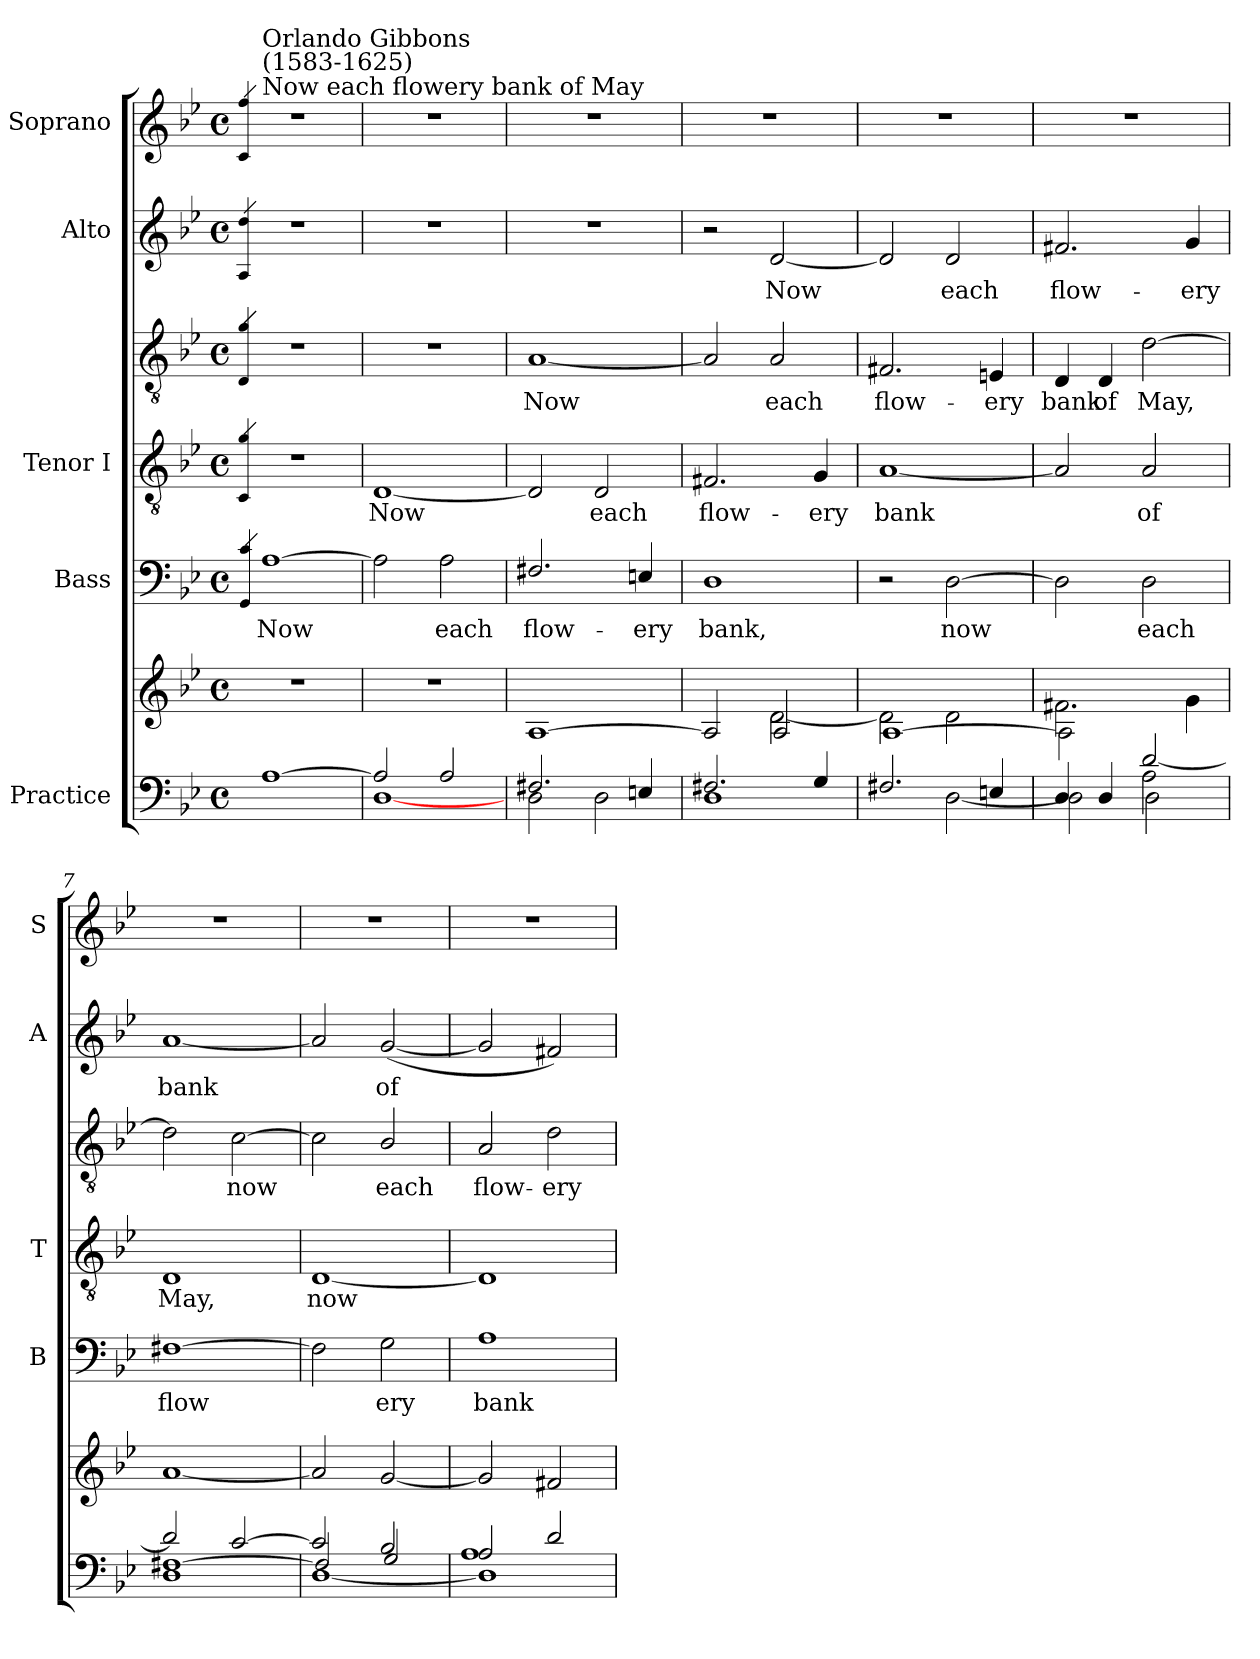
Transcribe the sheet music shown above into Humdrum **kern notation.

**kern	**kern	**kern	**text	**kern	**text	**kern	**text	**kern	**text	**kern
*part5	*part5	*part4	*part4	*part3	*part3	*part3	*part3	*part2	*part2	*part1
*staff7	*staff6	*staff5	*staff5	*staff4	*staff4	*staff3	*staff3	*staff2	*staff2	*staff1
*I"Practice	*	*I"Bass	*	*I"Tenor I	*	*	*	*I"Alto	*	*I"Soprano
*	*	*I'B	*	*I'T	*	*	*	*I'A	*	*I'S
*clefF4	*clefG2	*clefF4	*	*clefGv2	*	*clefGv2	*	*clefG2	*	*clefG2
*k[b-e-]	*k[b-e-]	*k[b-e-]	*	*k[b-e-]	*	*k[b-e-]	*	*k[b-e-]	*	*k[b-e-]
*B-:	*B-:	*B-:	*	*B-:	*	*B-:	*	*B-:	*	*B-:
*M4/4	*M4/4	*M4/4	*	*M4/4	*	*M4/4	*	*M4/4	*	*M4/4
*met(c)	*met(c)	*met(c)	*	*met(c)	*	*met(c)	*	*met(c)	*	*met(c)
=1	=1	=1	=1	=1	=1	=1	=1	=1	=1	=1
.	.	4qGG/ 4qc/	.	4qC/ 4qg/	.	4qD/ 4qg/	.	4qA/ 4qdd/	.	4qc/ 4qff/
*^	*	*	*	*	*	*	*	*	*	*
*	*^	*	*	*	*	*	*	*	*	*	*
!	!	!	!	!	!	!	!	!	!	!	!	!LO:TX:a:t=Now each flowery bank of May
!	!	!	!	!	!	!	!	!	!	!	!	!LO:TX:a:t=Orlando Gibbons\n(1583-1625)
!	!	!	!	!	!LO:LY:b	!	!	!	!	!	!	!
1ryy	1ryy	[1A	1r	[1A	Now	1r	.	1r	.	1r	.	1r
=2	=2	=2	=2	=2	=2	=2	=2	=2	=2	=2	=2	=2
!	!	!	!	!	!	!	!LO:LY:b	!	!	!	!	!
1ryy	[<1D	2A/]	1r	2A\]	.	[1D	Now	1r	.	1r	.	1r
!	!	!	!	!	!LO:LY:b	!	!	!	!	!	!	!
.	.	2A/	.	2A\	each	.	.	.	.	.	.	.
=3	=3	=3	=3	=3	=3	=3	=3	=3	=3	=3	=3	=3
*	*	*	*^	*	*	*	*	*	*	*	*	*
*	*	*	*	*^	*	*	*	*	*	*	*	*	*
!	!	!	!	!	!	!	!LO:LY:b	!	!	!	!LO:LY:b	!	!	!
*	*v	*v	*	*	*	*	*	*	*	*	*	*	*	*
2D\	2.F#X/	1ryy	1ryy	[1A	2.F#X/	flow-	2D/]	.	[1A	Now	1r	.	1r
!	!	!	!	!	!	!	!	!LO:LY:b	!	!	!	!	!
2D\	.	.	.	.	.	.	2D/	each	.	.	.	.	.
!	!	!	!	!	!	!LO:LY:b	!	!	!	!	!	!	!
.	4En/	.	.	.	4En/	-ery	.	.	.	.	.	.	.
=4	=4	=4	=4	=4	=4	=4	=4	=4	=4	=4	=4	=4	=4
!	!	!	!	!	!	!LO:LY:b	!	!LO:LY:b	!	!	!	!	!
2.F#X/	1D	1ryy	2ryy	2A/]	1D	bank,	2.F#X/	flow-	2A/]	.	2r	.	1r
!	!	!	!	!	!	!	!	!	!	!LO:LY:b	!	!LO:LY:b	!
.	.	.	[<2d\	2A/	.	.	.	.	2A/	each	[2d/	Now	.
!	!	!	!	!	!	!	!	!LO:LY:b	!	!	!	!	!
4G/	.	.	.	.	.	.	4G/	-ery	.	.	.	.	.
=5	=5	=5	=5	=5	=5	=5	=5	=5	=5	=5	=5	=5	=5
!	!	!	!	!	!	!	!	!LO:LY:b	!	!LO:LY:b	!	!	!
2.F#X/	2ryy	1ryy	2d\]	[1A	2r	.	[1A	bank	2.F#X/	flow-	2d/]	.	1r
!	!	!	!	!	!	!LO:LY:b	!	!	!	!	!	!LO:LY:b	!
.	[<2D\	.	2d\	.	[2D\	now	.	.	.	.	2d/	each	.
!	!	!	!	!	!	!	!	!	!	!LO:LY:b	!	!	!
4En/	.	.	.	.	.	.	.	.	4En/	-ery	.	.	.
=6	=6	=6	=6	=6	=6	=6	=6	=6	=6	=6	=6	=6	=6
*	*^	*	*	*	*	*	*	*	*	*	*	*	*
!	!	!	!	!	!	!	!	!	!	!	!LO:LY:b	!	!LO:LY:b	!
2ryy	4D/	2D\]	1ryy	2.f#X\	2A\]	2D\]	.	2A/]	.	4D/	bank	2.f#X/	flow-	1r
!	!	!	!	!	!	!	!	!	!	!	!LO:LY:b	!	!	!
.	4D/	.	.	.	.	.	.	.	.	4D/	of	.	.	.
!	!	!	!	!	!	!	!LO:LY:b	!	!LO:LY:b	!	!LO:LY:b	!	!	!
2A\	[>2d/	2D\	.	.	2ryy	2D\	each	2A/	of	[2d\	May,	.	.	.
!	!	!	!	!	!	!	!	!	!	!	!	!	!LO:LY:b	!
.	.	.	.	4g\	.	.	.	.	.	.	.	4g/	-ery	.
*	*	*	*	*v	*v	*	*	*	*	*	*	*	*	*
=7	=7	=7	=7	=7	=7	=7	=7	=7	=7	=7	=7	=7	=7
!	!	!	!	!	!	!LO:LY:b	!	!LO:LY:b	!	!	!	!LO:LY:b	!
2d/]	1D	[1F#X	1ryy	[1a	[1F#X	flow­	1D	May,	2d\]	.	[1a	bank	1r
!	!	!	!	!	!	!	!	!	!	!LO:LY:b	!	!	!
[>2c/	.	.	.	.	.	.	.	.	[2c\	now	.	.	.
=8	=8	=8	=8	=8	=8	=8	=8	=8	=8	=8	=8	=8	=8
!	!	!	!	!	!	!	!	!LO:LY:b	!	!	!	!	!
2c/]	[>1D	2F#/]	1ryy	2a/]	2F#\]	.	[1D	now	2c\]	.	2a/]	.	1r
!	!	!	!	!	!	!LO:LY:b	!	!	!	!LO:LY:b	!	!LO:LY:b	!
2B-/	.	2G/	.	[2g/	2G\	ery	.	.	2B-/	each	(<[2g/	of	.
=9	=9	=9	=9	=9	=9	=9	=9	=9	=9	=9	=9	=9	=9
!	!	!	!	!	!	!LO:LY:b	!	!	!	!LO:LY:b	!	!	!
2A/	1D]	1A	1ryy	2g/]	1A	bank	1D]	.	2A/	flow-	2g/]	.	1r
!	!	!	!	!	!	!	!	!	!	!LO:LY:b	!	!	!
2d/	.	.	.	2f#X/	.	.	.	.	2d\	-ery	2f#X/)	.	.
*v	*v	*v	*	*	*	*	*	*	*	*	*	*	*
*	*v	*v	*	*	*	*	*	*	*	*	*
=	=	=	=	=	=	=	=	=	=	=
*-	*-	*-	*-	*-	*-	*-	*-	*-	*-	*-
